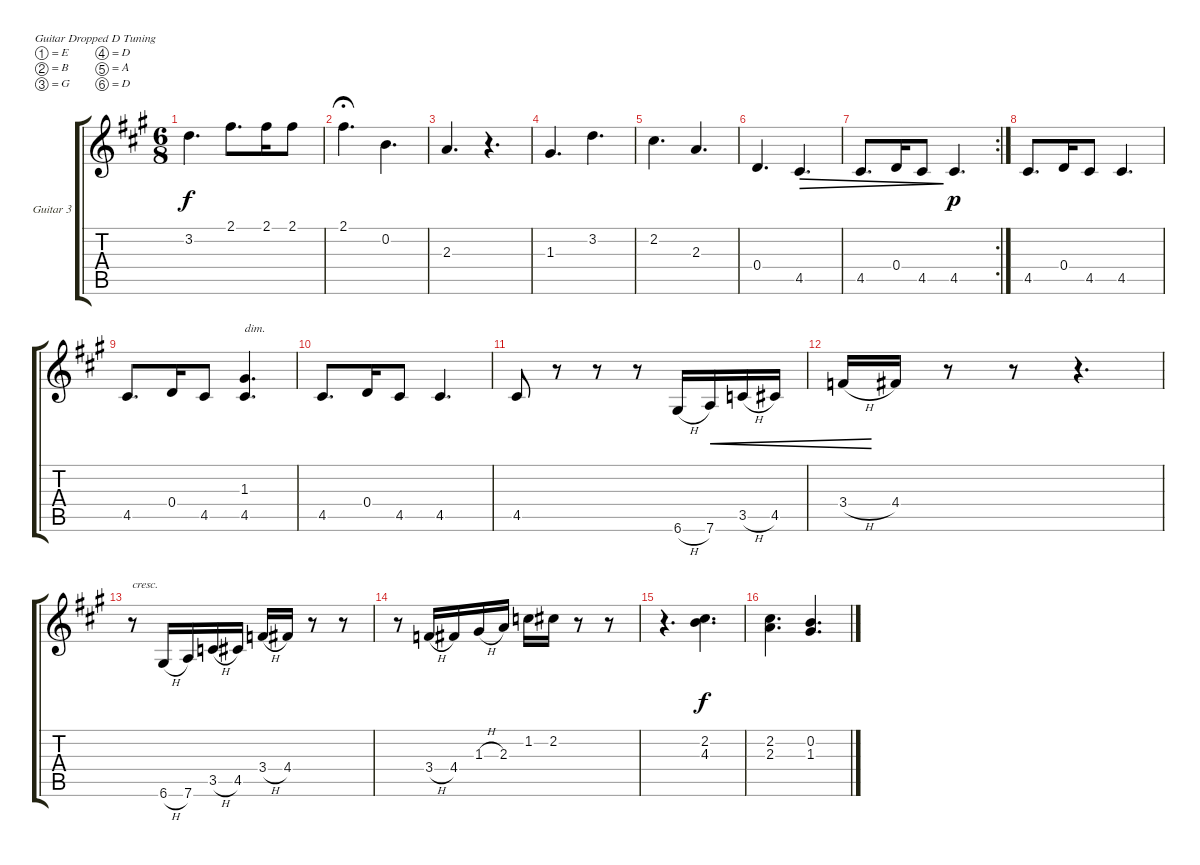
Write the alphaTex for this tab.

\defaultSystemsLayout 4
\bracketExtendMode groupsimilarinstruments
\firstSystemTrackNameOrientation horizontal
\otherSystemsTrackNameOrientation horizontal
\track ("Guitar 3" "Guitar 3") {instrument acousticguitarnylon}
\staff {score tabs}
\tuning (E4 B3 G3 D3 A2 D2)
\ts (6 8)
\tempo (120 hide)
\clef g2
\ks a
3.2.4{d dy f} 2.1.8{d} 2.1.16 2.1.8 |
2.1.4{d fermata (medium 0.5)} 0.2.4{d} |
2.3.4{d} r.4{d} |
1.3.4{d} 3.2.4{d} |
2.2.4{d} 2.3.4{d} |
0.4.4{d} 4.5.4{d dec} |
\rc 2
4.5.8{d dec} 0.4.16{dec} 4.5.8{dec} 4.5.4{d dy p} |
4.5.8{d} 0.4.16 4.5.8 4.5.4{d} |
4.5.8{d} 0.4.16 4.5.8 (4.5 1.3).4{d txt "dim."} |
4.5.8{d} 0.4.16 4.5.8 4.5.4{d} |
4.5.8 r.8 r.8 r.8 6.6{h}.16 7.6.16{cre} 3.5{h}.16{cre} 4.5.16{cre} |
3.4{h}.16{cre} 4.4.16 r.8 r.8 r.4{d} |
\scale
0.53989 r.8{txt "cresc."} 6.6{h}.16 7.6.16 3.5{h}.16 4.5.16 3.4{h}.16 4.4.16 r.8 r.8 |
\scale
0.460075 r.8 3.4{h}.16 4.4.16 1.3{h}.16 2.3.16 1.2.16 2.2.16 r.8 r.8 |
\scale
0.535361 r.4{d} (4.3 2.2).4{d dy f} |
\scale
0.464353 (2.3 2.2).4{d} (1.3 0.2).4{d}
